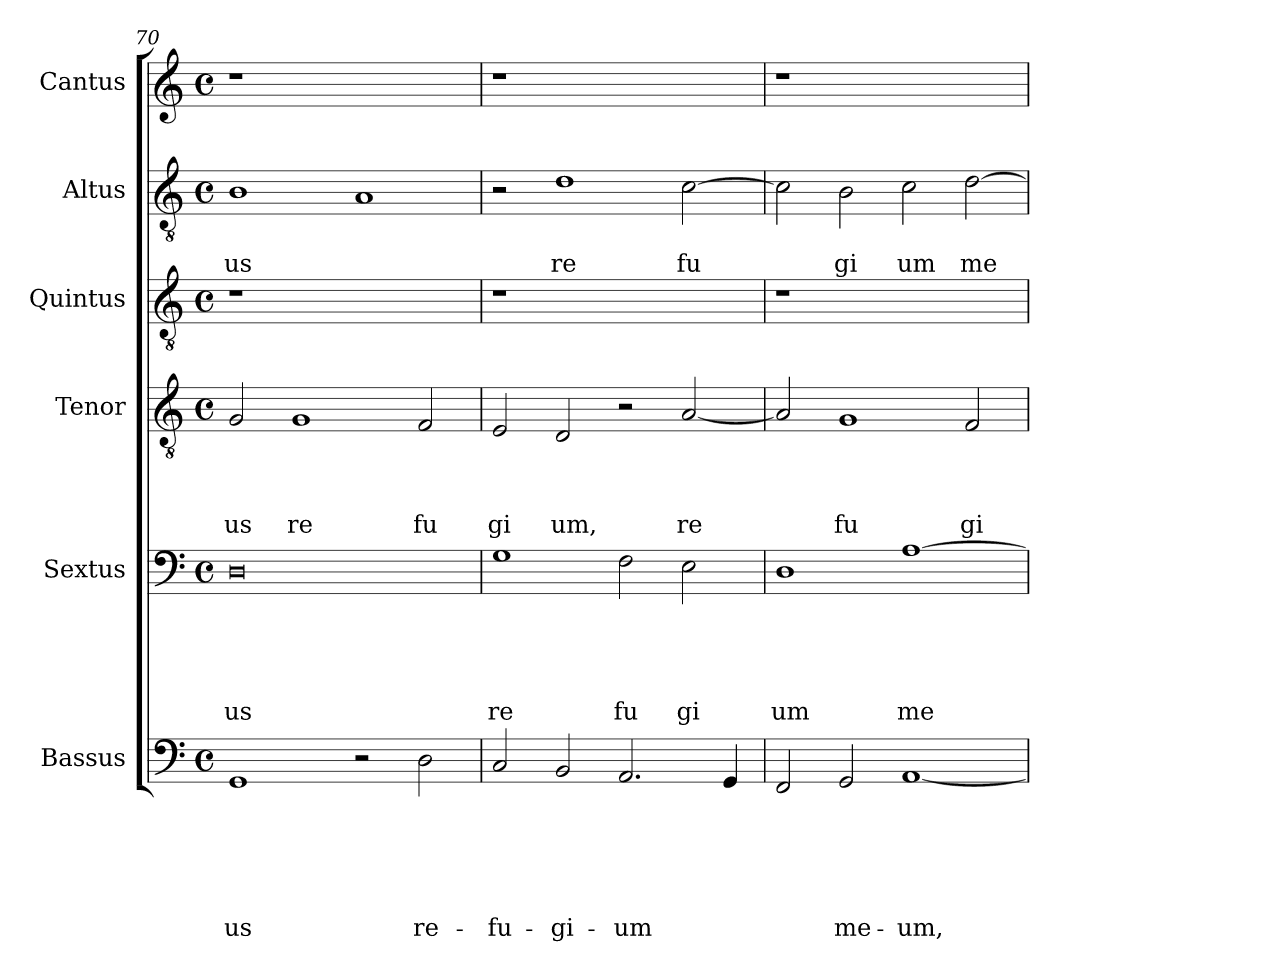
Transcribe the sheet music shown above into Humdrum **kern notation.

**kern	**text	**text	**text	**text	**text	**text	**kern	**text	**text	**text	**text	**text	**kern	**text	**text	**text	**text	**kern	**kern	**text	**text	**kern
*part6	*part6	*part6	*part6	*part6	*part6	*part6	*part5	*part5	*part5	*part5	*part5	*part5	*part4	*part4	*part4	*part4	*part4	*part3	*part2	*part2	*part2	*part1
*staff6	*staff6	*staff6	*staff6	*staff6	*staff6	*staff6	*staff5	*staff5	*staff5	*staff5	*staff5	*staff5	*staff4	*staff4	*staff4	*staff4	*staff4	*staff3	*staff2	*staff2	*staff2	*staff1
*I"Bassus	*	*	*	*	*	*	*I"Sextus	*	*	*	*	*	*I"Tenor	*	*	*	*	*I"Quintus	*I"Altus	*	*	*I"Cantus
*I'Bassus	*	*	*	*	*	*	*I'Sextus	*	*	*	*	*	*I'Tenor	*	*	*	*	*I'Quintus	*I'Altus	*	*	*I'Cantus
*clefF4	*	*	*	*	*	*	*clefF4	*	*	*	*	*	*clefGv2	*	*	*	*	*clefGv2	*clefGv2	*	*	*clefG2
*k[]	*	*	*	*	*	*	*k[]	*	*	*	*	*	*k[]	*	*	*	*	*k[]	*k[]	*	*	*k[]
*C:	*	*	*	*	*	*	*C:	*	*	*	*	*	*C:	*	*	*	*	*C:	*C:	*	*	*C:
*M4/4	*	*	*	*	*	*	*M4/4	*	*	*	*	*	*M4/4	*	*	*	*	*M4/4	*M4/4	*	*	*M4/4
*met(c)	*	*	*	*	*	*	*met(c)	*	*	*	*	*	*met(c)	*	*	*	*	*met(c)	*met(c)	*	*	*met(c)
=70	=70	=70	=70	=70	=70	=70	=70	=70	=70	=70	=70	=70	=70	=70	=70	=70	=70	=70	=70	=70	=70	=70
!	!	!	!	!	!	!LO:LY:b	!	!	!	!	!	!LO:LY:b	!	!	!	!	!LO:LY:b	!	!	!	!LO:LY:b	!
1GG	.	.	.	.	.	-us	0D	.	.	.	.	us	2G/	.	.	.	us	1r	1B	.	us	1r
!	!	!	!	!	!	!	!	!	!	!	!	!	!	!	!	!	!LO:LY:b	!	!	!	!	!
.	.	.	.	.	.	.	.	.	.	.	.	.	1G	.	.	.	re	.	.	.	.	.
2r	.	.	.	.	.	.	.	.	.	.	.	.	.	.	.	.	.	1ryy	1A	.	.	1ryy
!	!	!	!	!	!	!LO:LY:b	!	!	!	!	!	!	!	!	!	!	!LO:LY:b	!	!	!	!	!
2D\	.	.	.	.	.	re-	.	.	.	.	.	.	2F/	.	.	.	fu	.	.	.	.	.
=71!	=71!	=71!	=71!	=71!	=71!	=71!	=71!	=71!	=71!	=71!	=71!	=71!	=71!	=71!	=71!	=71!	=71!	=71!	=71!	=71!	=71!	=71!
!	!	!	!	!	!	!LO:LY:b	!	!	!	!	!	!LO:LY:b	!	!	!	!	!LO:LY:b	!	!	!	!	!
2C/	.	.	.	.	.	-fu-	1G	.	.	.	.	re	2E/	.	.	.	gi	1r	2r	.	.	1r
!	!	!	!	!	!	!LO:LY:b	!	!	!	!	!	!	!	!	!	!	!LO:LY:b	!	!	!	!LO:LY:b	!
2BB/	.	.	.	.	.	-gi-	.	.	.	.	.	.	2D/	.	.	.	um,	.	1d	.	re	.
!	!	!	!	!	!	!LO:LY:b	!	!	!	!	!	!LO:LY:b	!	!	!	!	!	!	!	!	!	!
2.AA/	.	.	.	.	.	-um	2F\	.	.	.	.	fu	2r	.	.	.	.	1ryy	.	.	.	1ryy
!	!	!	!	!	!	!	!	!	!	!	!	!LO:LY:b	!	!	!	!	!LO:LY:b	!	!	!	!LO:LY:b	!
.	.	.	.	.	.	.	2E\	.	.	.	.	gi	[<2A/	.	.	.	re	.	[>2c\	.	fu	.
4GG/	.	.	.	.	.	.	.	.	.	.	.	.	.	.	.	.	.	.	.	.	.	.
=72!	=72!	=72!	=72!	=72!	=72!	=72!	=72!	=72!	=72!	=72!	=72!	=72!	=72!	=72!	=72!	=72!	=72!	=72!	=72!	=72!	=72!	=72!
!	!	!	!	!	!	!	!	!	!	!	!	!LO:LY:b	!	!	!	!	!	!	!	!	!	!
2FF/	.	.	.	.	.	.	1D	.	.	.	.	um	2A/]	.	.	.	.	1r	2c\]	.	.	1r
!	!	!	!	!	!	!LO:LY:b	!	!	!	!	!	!	!	!	!	!	!LO:LY:b	!	!	!	!LO:LY:b	!
2GG/	.	.	.	.	.	me-	.	.	.	.	.	.	1G	.	.	.	fu	.	2B\	.	gi	.
!	!	!	!	!	!	!LO:LY:b	!	!	!	!	!	!LO:LY:b	!	!	!	!	!	!	!	!	!LO:LY:b	!
[<1AA	.	.	.	.	.	-um,	[>1A	.	.	.	.	me	.	.	.	.	.	1ryy	2c\	.	um	1ryy
!	!	!	!	!	!	!	!	!	!	!	!	!	!	!	!	!	!LO:LY:b	!	!	!	!LO:LY:b	!
.	.	.	.	.	.	.	.	.	.	.	.	.	2F/	.	.	.	gi	.	[>2d\	.	me	.
=!	=!	=!	=!	=!	=!	=!	=!	=!	=!	=!	=!	=!	=!	=!	=!	=!	=!	=!	=!	=!	=!	=!
*-	*-	*-	*-	*-	*-	*-	*-	*-	*-	*-	*-	*-	*-	*-	*-	*-	*-	*-	*-	*-	*-	*-
